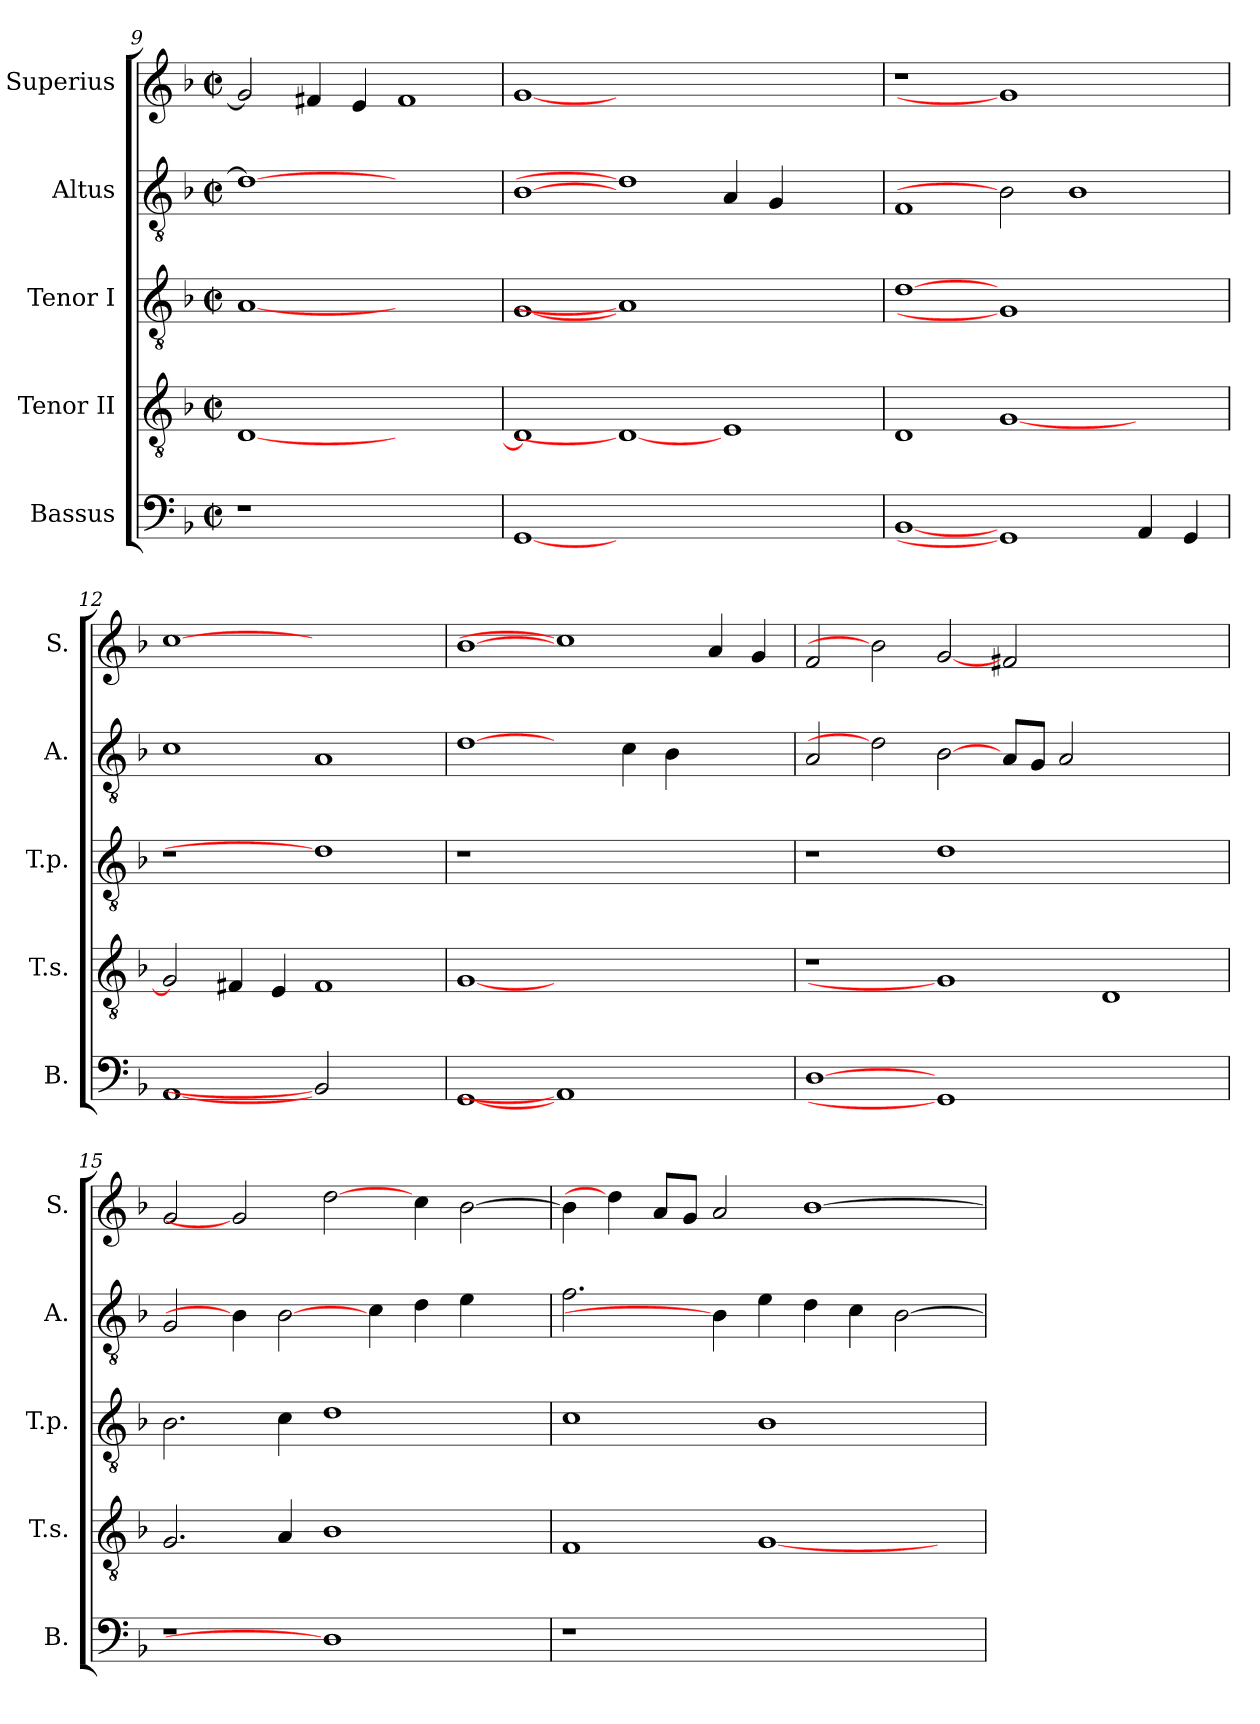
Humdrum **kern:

**kern	**kern	**kern	**kern	**kern
*part5	*part4	*part3	*part2	*part1
*staff5	*staff4	*staff3	*staff2	*staff1
*I"Bassus	*I"Tenor II	*I"Tenor I	*I"Altus	*I"Superius
*I'B.	*I'T.s.	*I'T.p.	*I'A.	*I'S.
*clefF4	*clefGv2	*clefGv2	*clefGv2	*clefG2
*	*ITrd7c12	*ITrd7c12	*ITrd7c12	*
*k[b-]	*k[b-]	*k[b-]	*k[b-]	*k[b-]
*F:	*F:	*F:	*F:	*F:
*M2/2	*M2/2	*M2/2	*M2/2	*M2/2
*met(c|)	*met(c|)	*met(c|)	*met(c|)	*met(c|)
=9	=9	=9	=9	=9
!LO:N:vis=1	!	!	!	!
1r	[<1DDi	[1AAi	1Di_>	2gi/]
.	.	.	.	4f#Xi/
.	.	.	.	4ei/
1ryy	1ryy	1ryy	1ryy	1f#i
=10	=10	=10	=10	=10
[1GGi	1DDi]	[1GGi	[1BB-i	[1gi
0ryy	1DDi_	1AAi]	1Di]	0ryy
.	1EEi	1ryy	4AAi/	.
.	.	.	4GGi/	.
.	.	.	2ryy	.
!!LO:PB:g=z
=11	=11	=11	=11	=11
!	!	!	!	!LO:N:vis=1
[1BB-i	1DDi	[1Di	1FFi	1r
1GGi]	[<1GGi	1GGi]	2BB-i]	1gi]
.	.	.	1BB-i	.
4AAi/	2ryy	2ryy	.	2ryy
4GGi/	.	.	.	.
=12	=12	=12	=12	=12
!	!	!LO:N:vis=1	!	!
[1AAi	2GGi/]	1r	1Ci	[1cci
.	4FF#Xi/	.	.	.
.	4EEi/	.	.	.
2BB-i]	1FF#i	1Di]	1AAi	1ryy
2ryy	.	.	.	.
=13	=13	=13	=13	=13
!	!	!LO:N:vis=1	!	!
[1GGi	[1GGi	1r	[1Di	[1b-i
1AAi]	1.ryy	1.ryy	2ryy	1cci]
.	.	.	4Ci\	.
.	.	.	4BB-i\	.
2ryy	.	.	2ryy	4ai/
.	.	.	.	4gi/
=14	=14	=14	=14	=14
[1Di	1r	1r	2AAi/	2fi/
.	.	.	2Di]	2b-i]
1GGi]	1GGi]	1Di	[2BB-i\	[2gi
.	.	.	8AAi/L	2f#Xi/
.	.	.	8GGi/J	.
.	.	.	2AAi/	.
1ryy	1DDi	1ryy	.	1ryy
.	.	.	2.ryy	.
=15	=15	=15	=15	=15
!LO:N:vis=1	!	!	!	!
1r	2.GGi/	2.BB-i\	2GGi/	2gi/
.	.	.	4BB-i\]	2gi]
.	4AAi/	4Ci\	[2BB-i\	.
1Di]	1BB-i	1Di	.	[2ddi\
.	.	.	4Ci\	.
.	.	.	4Di\	4cci\
.	.	.	4Ei\	[>2b-i\
4ryy	4ryy	4ryy	4ryy	.
!!LO:LB:g=z
=16	=16	=16	=16	=16
!LO:N:vis=1	!	!	!	!
1r	1FFi	1Ci	2.Fi\	4b-i\]
.	.	.	.	4ddi\]
.	.	.	.	8ai/L
.	.	.	.	8gi/J
.	.	.	4BB-i\]	2ai/
1ryy	[<1GGi	1BB-i	4Ei\	.
.	.	.	4Di\	[>1b-i
.	.	.	4Ci\	.
.	.	.	[>2BB-i\	.
4ryy	4ryy	4ryy	.	.
=	=	=	=	=
*-	*-	*-	*-	*-
